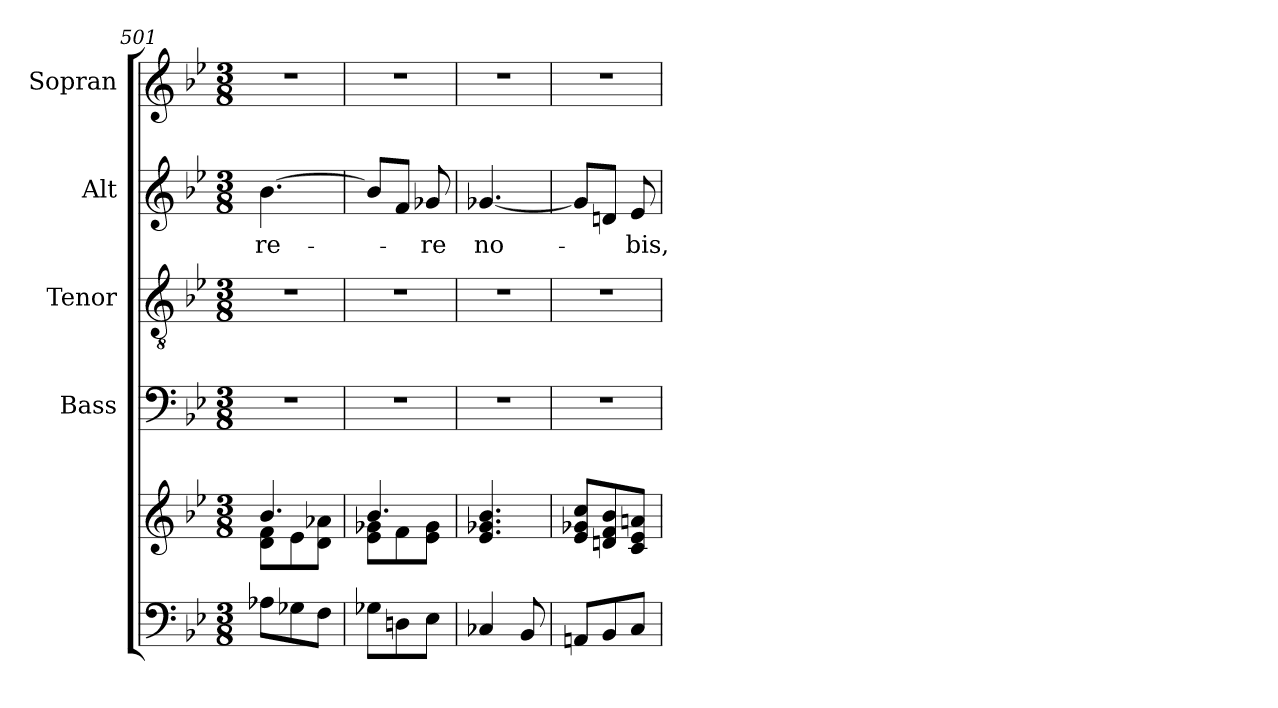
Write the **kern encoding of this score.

**kern	**kern	**kern	**kern	**kern	**text	**kern
*part5	*part5	*part4	*part3	*part2	*part2	*part1
*staff6	*staff5	*staff4	*staff3	*staff2	*staff2	*staff1
*	*	*I"Bass	*I"Tenor	*I"Alt	*	*I"Sopran
*	*	*I'B.	*I'T.	*I'A.	*	*I'S.
*clefF4	*clefG2	*clefF4	*clefGv2	*clefG2	*	*clefG2
*k[b-e-]	*k[b-e-]	*k[b-e-]	*k[b-e-]	*k[b-e-]	*	*k[b-e-]
*B-:	*B-:	*B-:	*B-:	*B-:	*	*B-:
*M3/8	*M3/8	*M3/8	*M3/8	*M3/8	*	*M3/8
=501	=501	=501	=501	=501	=501	=501
*	*^	*	*	*	*	*
!	!	!	!	!	!	!LO:LY:b	!
8A-X\L	4.b-/	8d\ 8f\L	4.r	4.r	[4.b-\	-re-	4.r
8G-X\	.	8e-\	.	.	.	.	.
8F\J	.	8d\ 8a-X\J	.	.	.	.	.
=502	=502	=502	=502	=502	=502	=502	=502
8G-X\L	4.b-/	8e-\ 8g-X\L	4.r	4.r	8b-/L]	.	4.r
8Dn\	.	8f\	.	.	8f/J	.	.
!	!	!	!	!	!	!LO:LY:b	!
8E-\J	.	8e-\ 8g-\J	.	.	8g-X/	-re	.
=503	=503	=503	=503	=503	=503	=503	=503
!	!	!	!	!	!	!LO:LY:b	!
*	*v	*v	*	*	*	*	*
4C-X/	4.e-/ 4.g-X/ 4.b-/	4.r	4.r	[4.g-X/	no-	4.r
8BB-/	.	.	.	.	.	.
=504	=504	=504	=504	=504	=504	=504
8AAn/L	8e-/ 8g-X/ 8cc/L	4.r	4.r	8g-/L]	.	4.r
8BB-/	8dn/ 8f/ 8b-/	.	.	8dn/J	.	.
!	!	!	!	!	!LO:LY:b	!
8C/J	8c/ 8e-/ 8an/J	.	.	8e-/	-bis,	.
=	=	=	=	=	=	=
*-	*-	*-	*-	*-	*-	*-
